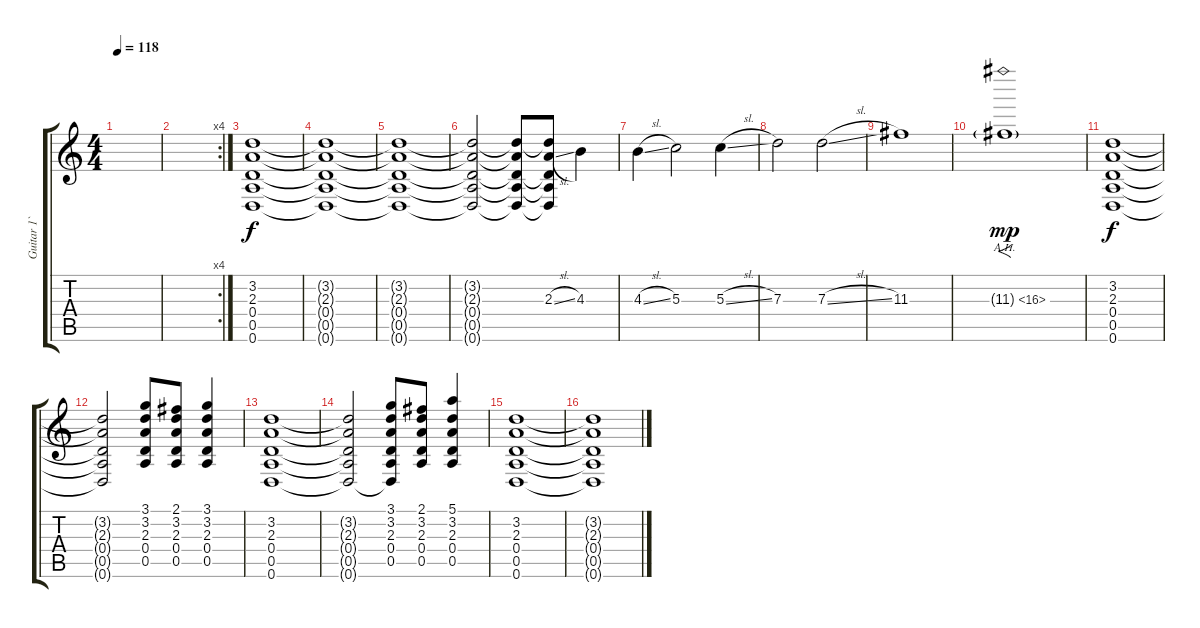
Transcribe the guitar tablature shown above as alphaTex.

\track ("Guitar 1`" "Guitar 1`") {instrument distortionguitar}
\staff {score tabs}
\tuning (E4 B3 G3 D3 A2 D2) {hide}
\ts (4 4)
\tempo 118
\clef g2
\ks c
|
\rc 4
|
(3.2 2.3 0.4 0.5 0.6).1 |
(3.2{t} 2.3{t} 0.4{t} 0.5{t} 0.6{t}).1 |
(3.2{t} 2.3{t} 0.4{t} 0.5{t} 0.6{t}).1 |
(3.2{t} 2.3{t} 0.4{t} 0.5{t} 0.6{t}).2 (3.2{t} 2.3{t} 0.4{t} 0.5{t} 0.6{t}).8 (3.2{t} 2.3{sl} 0.4{t} 0.5{t} 0.6{t}).8 4.3.4 |
4.3{sl}.4 5.3.2 5.3{sl}.4 |
7.3.2 7.3{sl}.2 |
11.3.1 |
11.3{ah 5 g}.1{f dy mp} |
(3.2 2.3 0.4 0.5 0.6).1{dy f} |
(3.2{t} 2.3{t} 0.4{t} 0.5{t} 0.6{t}).2 (3.1 3.2 2.3 0.4 0.5).8 (2.1 3.2 2.3 0.4 0.5).8 (3.1 3.2 2.3 0.4 0.5).4 |
(3.2 2.3 0.4 0.5 0.6).1 |
(3.2{t} 2.3{t} 0.4{t} 0.5{t} 0.6{t}).2 (3.1 3.2 2.3 0.4 0.5 0.6{t}).8 (2.1 3.2 2.3 0.4 0.5).8 (5.1 3.2 2.3 0.4 0.5).4 |
(3.2 2.3 0.4 0.5 0.6).1 |
(3.2{t} 2.3{t} 0.4{t} 0.5{t} 0.6{t}).1
